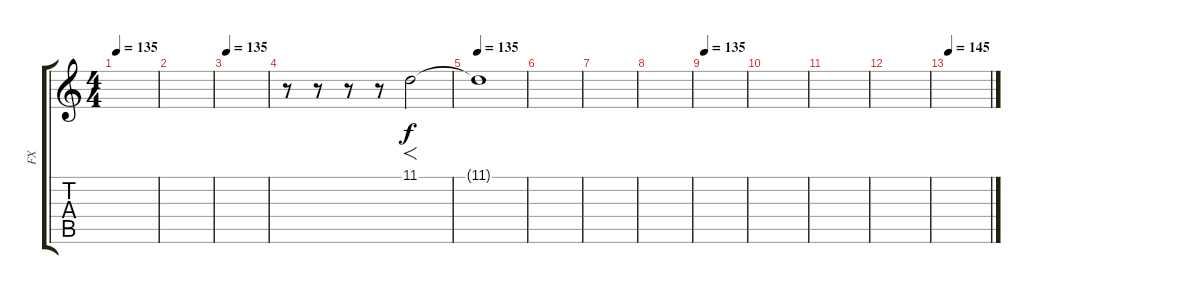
\track ("FX" "FX") {instrument rockorgan}
\staff {score tabs}
\tuning (Eb4 Bb3 Gb3 Db3 Ab2 Eb2) {hide}
\ts (4 4)
\tempo 135
\clef g2
\ks c
|
|
\tempo 135
|
r.8 r.8 r.8 r.8 11.1.2{f instrument stringensemble1} |
\tempo 135
11.1{t}.1{volume 11} |
|
|
|
\tempo 135
|
|
|
|
\tempo 145
